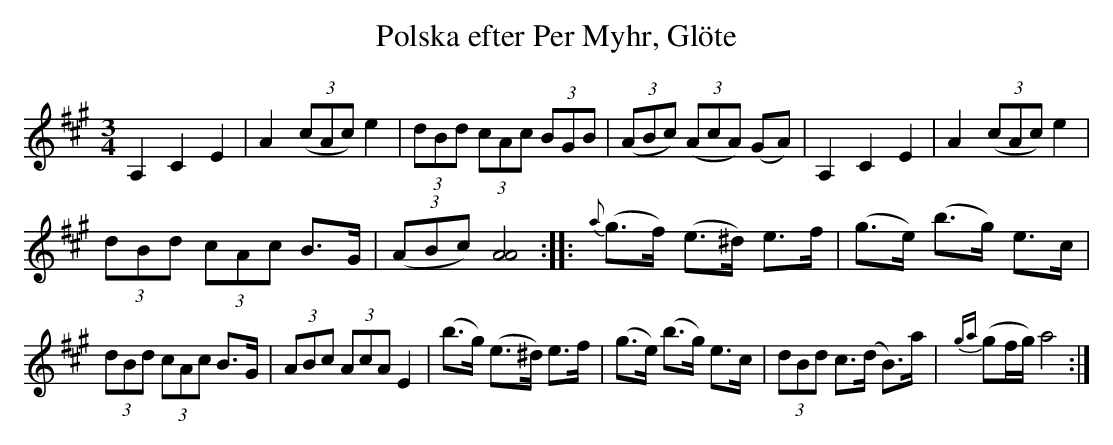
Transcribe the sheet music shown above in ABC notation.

X:1
T:Polska efter Per Myhr, Gl\"ote
Q:165
M:3/4
L:1/8
K:A
A,2 C2 E2 | A2 ((3cAc) e2 | \
(3dBd (3cAc (3BGB | ((3ABc) ((3AcA) (GA) | \
A,2 C2 E2 | A2 ((3cAc) e2 |
(3dBd (3cAc B>G | ((3ABc) [A4A4] :: \
{a}(g>f) (e>^d) e>f | (g>e) (b>g) e>c |
(3dBd (3cAc B>G | (3ABc (3AcA E2 | \
(b>g) (e>^d) e>f | (g>e) (b>g) e>c | \
(3dBd c>(d B>)a | {ga}(gf/g/) a4 :|
